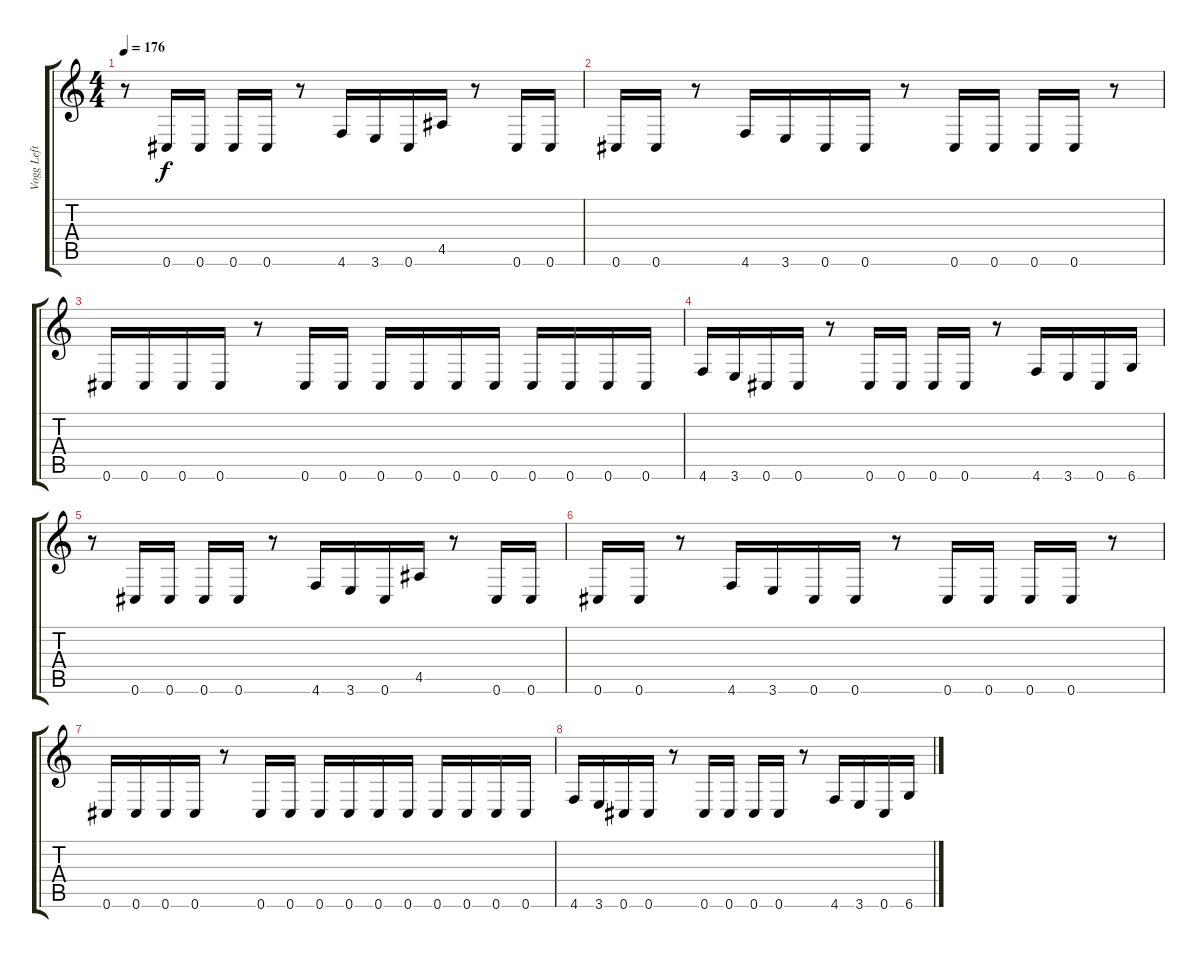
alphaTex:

\track ("Vogg Left" "Vogg Left") {instrument distortionguitar}
\staff {score tabs}
\tuning (Db4 Ab3 E3 B2 Gb2 Db2) {hide}
\ts (4 4)
\tempo 176
\clef g2
\ks c
r.8{dy f} 0.6.16 0.6.16 0.6.16 0.6.16 r.8 4.6.16 3.6.16 0.6.16 4.5.16 r.8 0.6.16 0.6.16 |
0.6.16 0.6.16 r.8 4.6.16 3.6.16 0.6.16 0.6.16 r.8 0.6.16 0.6.16 0.6.16 0.6.16 r.8 |
0.6.16 0.6.16 0.6.16 0.6.16 r.8 0.6.16 0.6.16 0.6.16 0.6.16 0.6.16 0.6.16 0.6.16 0.6.16 0.6.16 0.6.16 |
4.6.16 3.6.16 0.6.16 0.6.16 r.8 0.6.16 0.6.16 0.6.16 0.6.16 r.8 4.6.16 3.6.16 0.6.16 6.6.16 |
r.8 0.6.16 0.6.16 0.6.16 0.6.16 r.8 4.6.16 3.6.16 0.6.16 4.5.16 r.8 0.6.16 0.6.16 |
0.6.16 0.6.16 r.8 4.6.16 3.6.16 0.6.16 0.6.16 r.8 0.6.16 0.6.16 0.6.16 0.6.16 r.8 |
0.6.16 0.6.16 0.6.16 0.6.16 r.8 0.6.16 0.6.16 0.6.16 0.6.16 0.6.16 0.6.16 0.6.16 0.6.16 0.6.16 0.6.16 |
4.6.16 3.6.16 0.6.16 0.6.16 r.8 0.6.16 0.6.16 0.6.16 0.6.16 r.8 4.6.16 3.6.16 0.6.16 6.6.16
